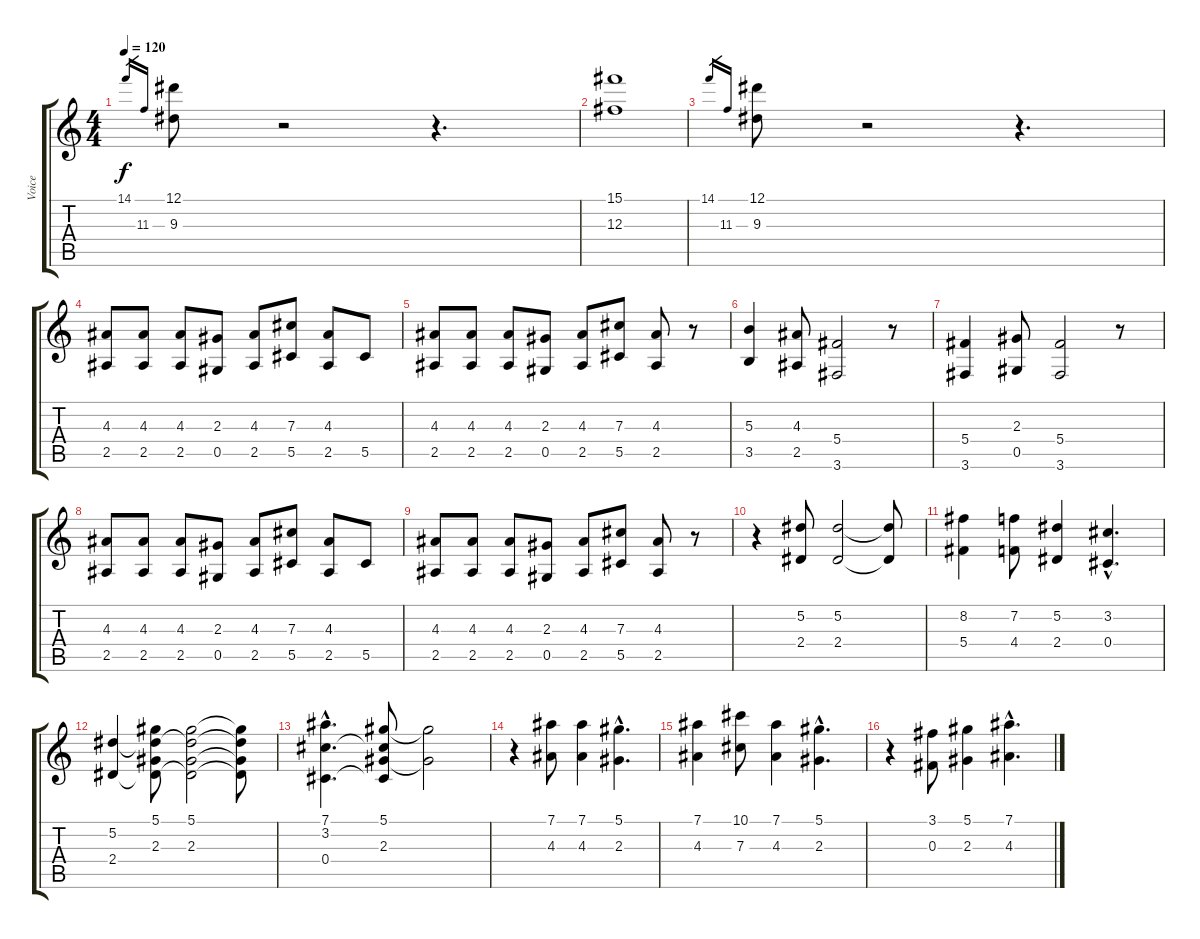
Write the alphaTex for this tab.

\track ("Voice" "Voice") {instrument lead6voice}
\staff {score tabs}
\tuning (Eb5 Bb4 Gb4 Db4 Ab3 Eb3) {hide}
\ts (4 4)
\tempo 120
\clef g2
\ks c
14.1.16{gr dy f} 11.3.16{gr} (12.1 9.3).8 r.2 r.4{d} |
(15.1 12.3).1 |
14.1.16{gr} 11.3.16{gr} (12.1 9.3).8 r.2 r.4{d} |
(4.3 2.5).8 (4.3 2.5).8 (4.3 2.5).8 (2.3 0.5).8 (4.3 2.5).8 (7.3 5.5).8 (4.3 2.5).8 5.5.8 |
(4.3 2.5).8 (4.3 2.5).8 (4.3 2.5).8 (2.3 0.5).8 (4.3 2.5).8 (7.3 5.5).8 (4.3 2.5).8 r.8 |
(5.3 3.5).4 (4.3 2.5).8 (5.4 3.6).2 r.8 |
(5.4 3.6).4 (2.3 0.5).8 (5.4 3.6).2 r.8 |
(4.3 2.5).8 (4.3 2.5).8 (4.3 2.5).8 (2.3 0.5).8 (4.3 2.5).8 (7.3 5.5).8 (4.3 2.5).8 5.5.8 |
(4.3 2.5).8 (4.3 2.5).8 (4.3 2.5).8 (2.3 0.5).8 (4.3 2.5).8 (7.3 5.5).8 (4.3 2.5).8 r.8 |
r.4 (5.2 2.4).8 (5.2 2.4).2 (5.2{t} 2.4{t}).8 |
(8.2 5.4).4 (7.2 4.4).8 (5.2 2.4).4 (3.2{hac} 0.4{hac}).4{d} |
(5.2 2.4).4 (5.1 5.2{t} 2.3 2.4{t}).8 (5.1 5.2{t} 2.3 2.4{t}).2 (5.1{t} 5.2{t} 2.3{t} 2.4{t}).8 |
(7.1{hac} 3.2{hac} 0.4{hac}).4{d} (5.1 3.2{t} 2.3 0.4{t}).8 (5.1{t} 2.3{t}).2 |
r.4 (7.1 4.3).8 (7.1 4.3).4 (5.1{hac} 2.3{hac}).4{d} |
(7.1 4.3).4 (10.1 7.3).8 (7.1 4.3).4 (5.1{hac} 2.3{hac}).4{d} |
r.4 (3.1 0.3).8 (5.1 2.3).4 (7.1{hac} 4.3{hac}).4{d}
